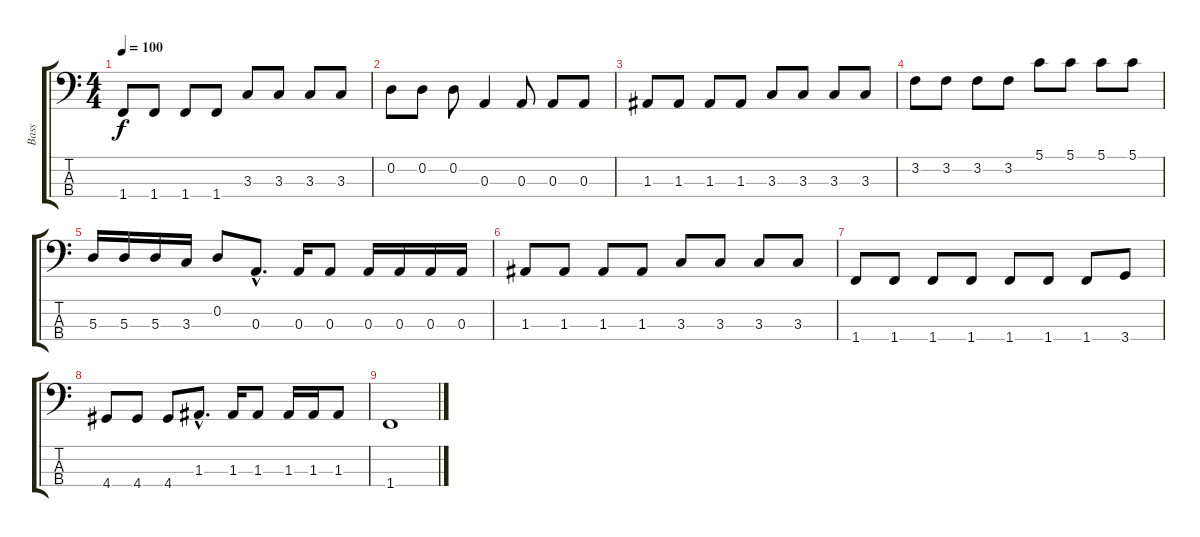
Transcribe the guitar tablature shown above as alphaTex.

\track ("Bass" "Bass") {instrument electricbassfinger}
\staff {score tabs}
\tuning (G2 D2 A1 E1) {hide}
\ts (4 4)
\tempo 100
\clef f4
\ks c
1.4.8{dy f volume 10} 1.4.8 1.4.8 1.4.8 3.3.8 3.3.8 3.3.8 3.3.8 |
0.2.8 0.2.8 0.2.8 0.3.4 0.3.8 0.3.8 0.3.8 |
1.3.8 1.3.8 1.3.8 1.3.8 3.3.8 3.3.8 3.3.8 3.3.8 |
3.2.8 3.2.8 3.2.8 3.2.8 5.1.8 5.1.8 5.1.8 5.1.8 |
5.3.16 5.3.16 5.3.16 3.3.16 0.2.8 0.3{hac}.8{d} 0.3.16 0.3.8 0.3.16 0.3.16 0.3.16 0.3.16 |
1.3.8 1.3.8 1.3.8 1.3.8 3.3.8 3.3.8 3.3.8 3.3.8 |
1.4.8 1.4.8 1.4.8 1.4.8 1.4.8 1.4.8 1.4.8 3.4.8 |
4.4.8 4.4.8 4.4.8 1.3{hac}.8{d} 1.3.16 1.3.8 1.3.16 1.3.16 1.3.8 |
1.4.1
